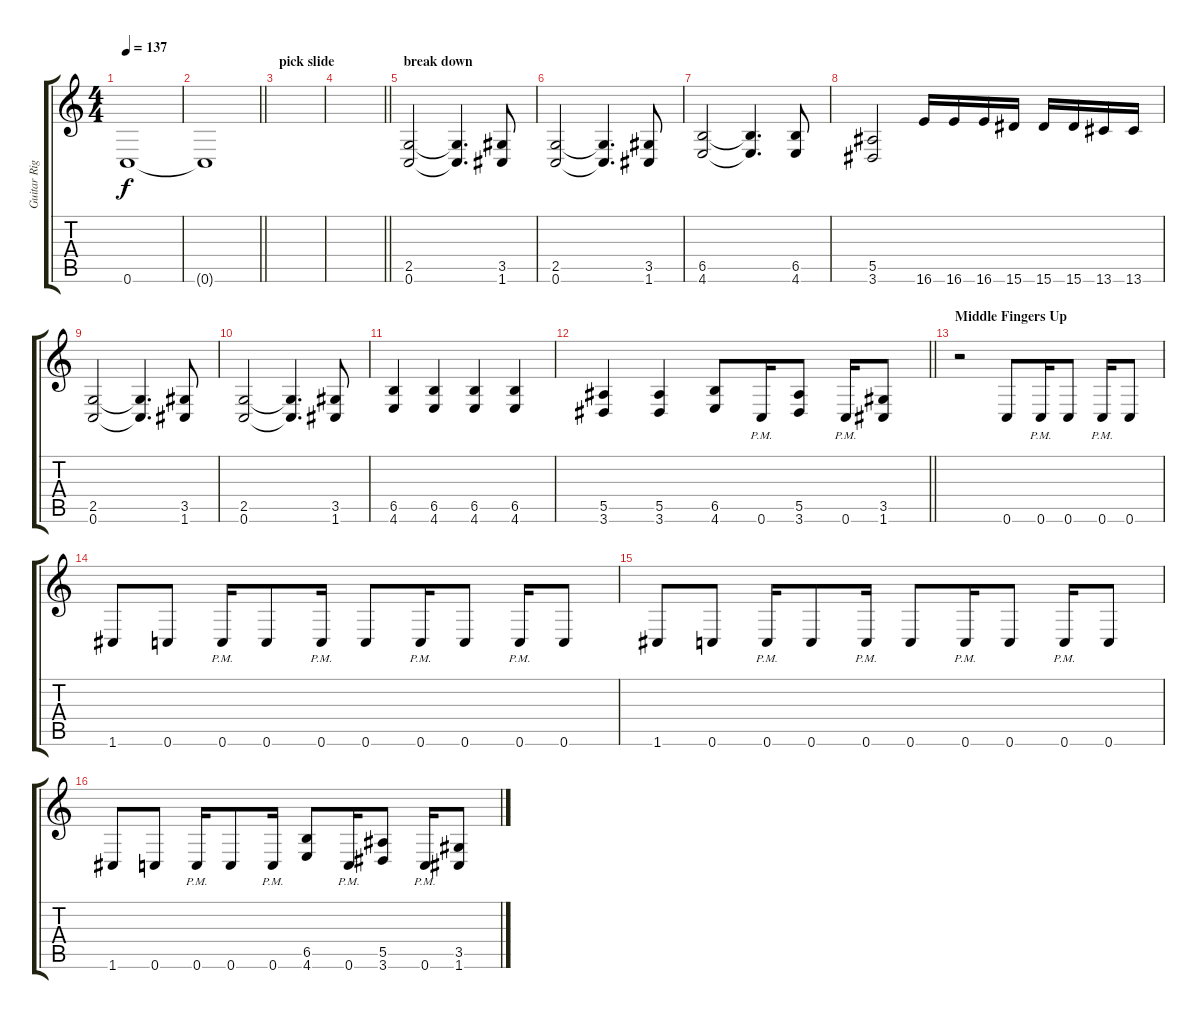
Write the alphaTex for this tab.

\track ("Guitar Right" "Guitar Rig") {instrument distortionguitar}
\staff {score tabs}
\tuning (C4 G3 Eb3 Bb2 F2 C2) {hide}
\ts (4 4)
\tempo 137
\clef g2
\ks c
0.6{t}.1{dy f} |
\barLineRight lightlight
0.6{t}.1 |
\section ("" "pick slide")
|
\barLineRight lightlight
|
\section ("" "break down")
(2.5 0.6).2 (2.5{t} 0.6{t}).4{d} (3.5 1.6).8 |
(2.5 0.6).2 (2.5{t} 0.6{t}).4{d} (3.5 1.6).8 |
(6.5 4.6).2 (6.5{t} 4.6{t}).4{d} (6.5 4.6).8 |
(5.5 3.6).2 16.6.16 16.6.16 16.6.16 15.6.16 15.6.16 15.6.16 13.6.16 13.6.16 |
(2.5 0.6).2 (2.5{t} 0.6{t}).4{d} (3.5 1.6).8 |
(2.5 0.6).2 (2.5{t} 0.6{t}).4{d} (3.5 1.6).8 |
(6.5 4.6).4 (6.5 4.6).4 (6.5 4.6).4 (6.5 4.6).4 |
\barLineRight lightlight
(5.5 3.6).4 (5.5 3.6).4 (6.5 4.6).8 0.6{pm}.16 (5.5 3.6).8 0.6{pm}.16 (3.5 1.6).8 |
\section ("" "Middle Fingers Up")
r.2 0.6.8 0.6{pm}.16 0.6.8 0.6{pm}.16 0.6.8 |
1.6.8 0.6.8 0.6{pm}.16 0.6.8 0.6{pm}.16 0.6.8 0.6{pm}.16 0.6.8 0.6{pm}.16 0.6.8 |
1.6.8 0.6.8 0.6{pm}.16 0.6.8 0.6{pm}.16 0.6.8 0.6{pm}.16 0.6.8 0.6{pm}.16 0.6.8 |
1.6.8 0.6.8 0.6{pm}.16 0.6.8 0.6{pm}.16 (6.5 4.6).8 0.6{pm}.16 (5.5 3.6).8 0.6{pm}.16 (3.5 1.6).8
